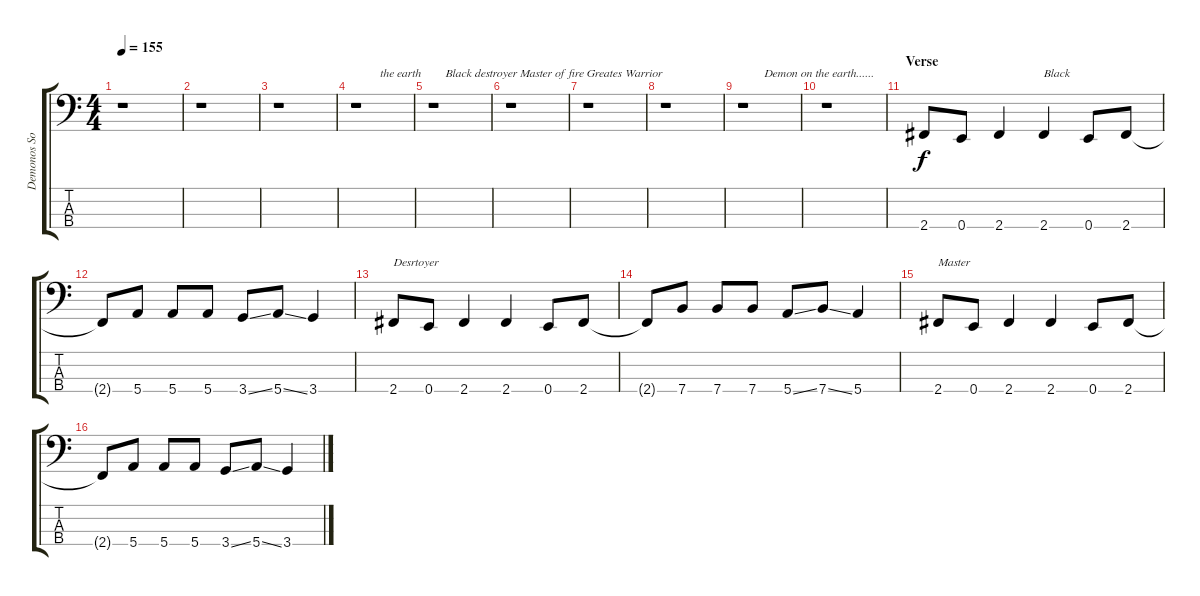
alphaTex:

\track ("Demonos Sova" "Demonos So") {instrument electricbasspick}
\staff {score tabs}
\tuning (G2 D2 A1 E1) {hide}
\ts (4 4)
\tempo 155
\clef f4
\ks c
r.1{dy f} |
r.1 |
r.1 |
r.1{txt "        the earth"} |
r.1{txt "    Black destroyer Master of fire Greates Warrior"} |
r.1 |
r.1 |
r.1 |
r.1{txt "       Demon on the earth......"} |
r.1 |
\section ("" "Verse")
2.4.8 0.4.8 2.4.4 2.4.4{txt "Black"} 0.4.8 2.4.8 |
2.4{t}.8 5.4.8 5.4.8 5.4.8 3.4{ss}.8 5.4{ss}.8 3.4.4 |
2.4.8{txt "Desrtoyer"} 0.4.8 2.4.4 2.4.4 0.4.8 2.4.8 |
2.4{t}.8 7.4.8 7.4.8 7.4.8 5.4{ss}.8 7.4{ss}.8 5.4.4 |
2.4.8{txt "Master"} 0.4.8 2.4.4 2.4.4 0.4.8 2.4.8 |
2.4{t}.8 5.4.8 5.4.8 5.4.8 3.4{ss}.8 5.4{ss}.8 3.4.4
